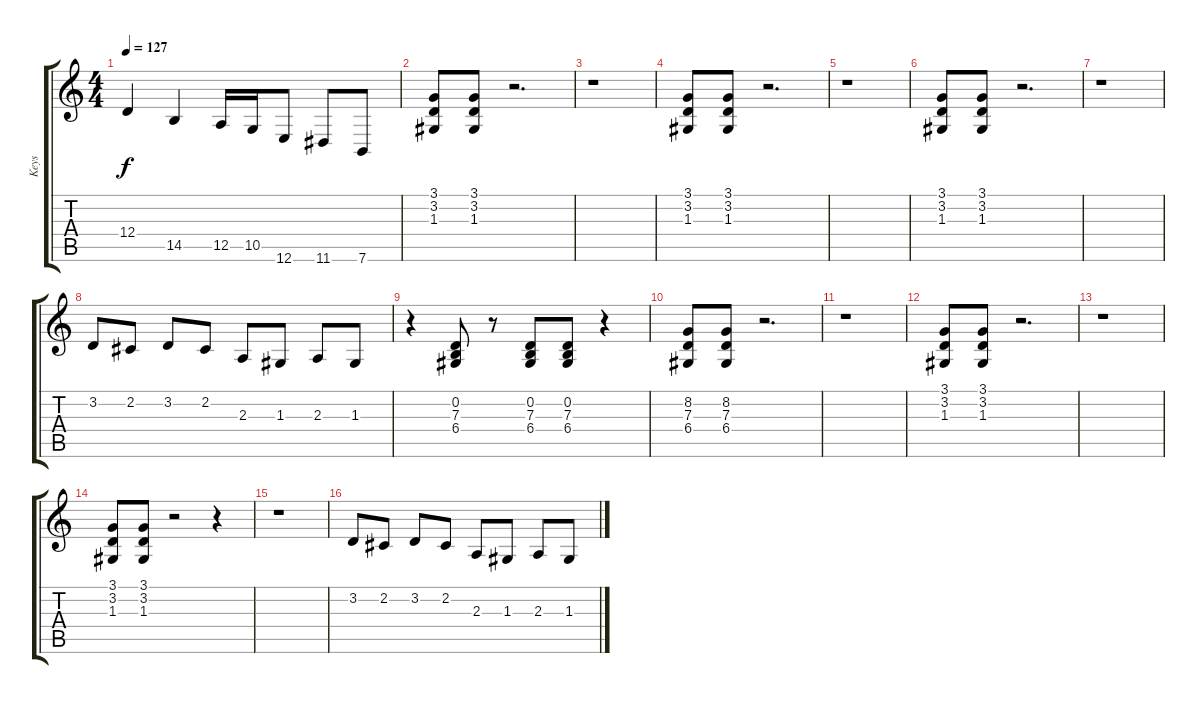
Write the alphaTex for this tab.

\track ("Keys" "Keys") {instrument drawbarorgan}
\staff {score tabs}
\tuning (E4 B3 G3 D3 A2 E2) {hide}
\ts (4 4)
\tempo 127
\clef g2
\ks c
12.4.4{dy f} 14.5.4 12.5.16 10.5.16 12.6.8 11.6.8 7.6.8 |
(3.1 3.2 1.3).8 (3.1 3.2 1.3).8 r.2{d} |
r.1 |
(3.1 3.2 1.3).8 (3.1 3.2 1.3).8 r.2{d} |
r.1 |
(3.1 3.2 1.3).8 (3.1 3.2 1.3).8 r.2{d} |
r.1 |
3.2.8 2.2.8 3.2.8 2.2.8 2.3.8 1.3.8 2.3.8 1.3.8 |
r.4 (0.2 7.3 6.4).8 r.8 (0.2 7.3 6.4).8 (0.2 7.3 6.4).8 r.4 |
(8.2 7.3 6.4).8 (8.2 7.3 6.4).8 r.2{d} |
r.1 |
(3.1 3.2 1.3).8 (3.1 3.2 1.3).8 r.2{d} |
r.1 |
(3.1 3.2 1.3).8 (3.1 3.2 1.3).8 r.2 r.4 |
r.1 |
3.2.8 2.2.8 3.2.8 2.2.8 2.3.8 1.3.8 2.3.8 1.3.8
